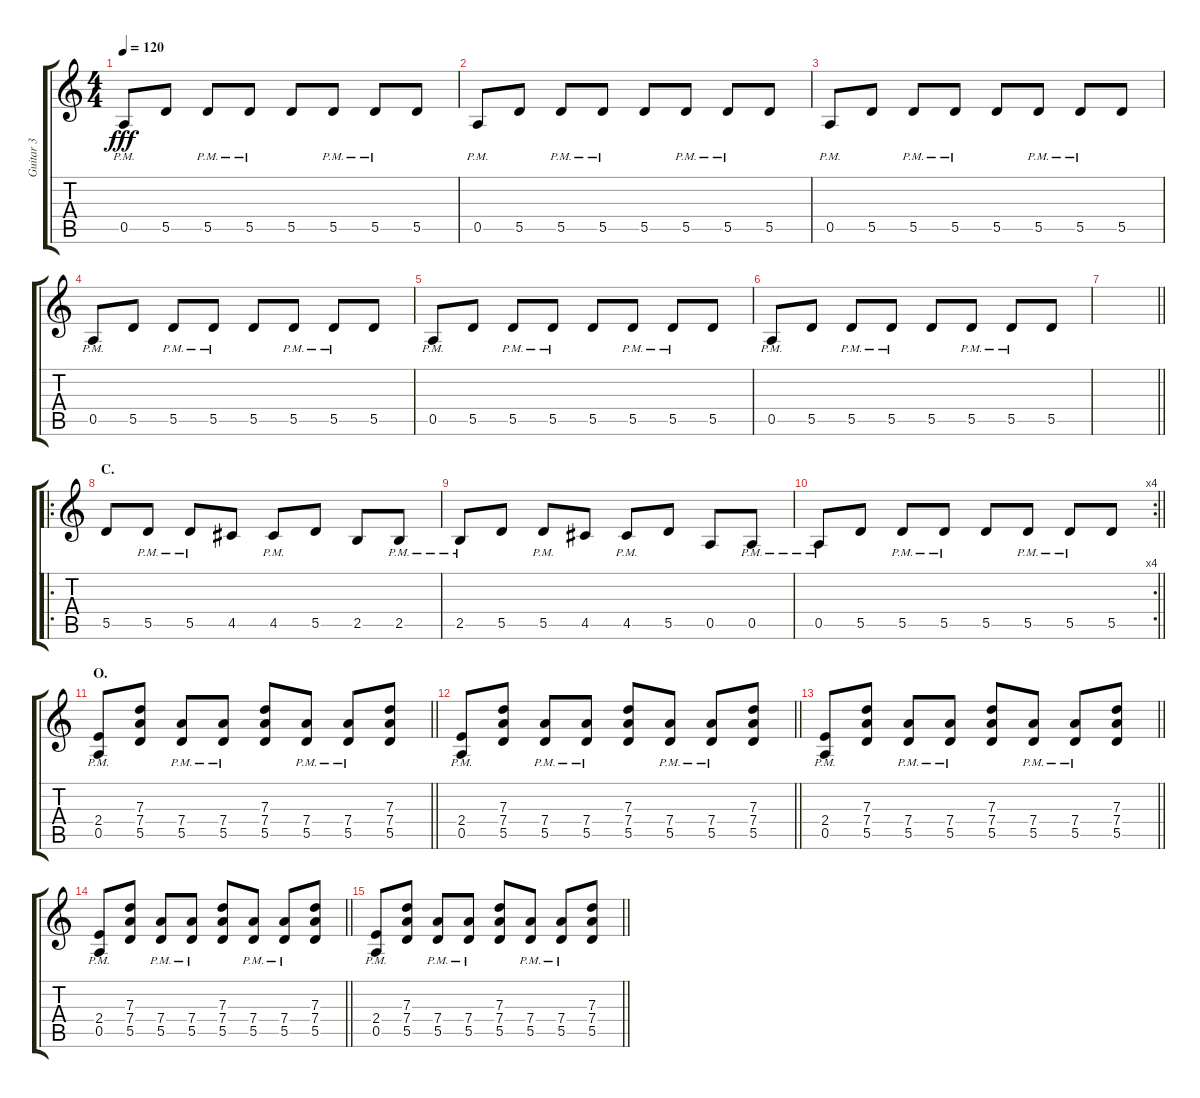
\track ("Guitar 3" "Guitar 3") {instrument overdrivenguitar}
\staff {score tabs}
\tuning (E4 B3 G3 D3 A2 E2) {hide}
\ts (4 4)
\tempo 120
\clef g2
\ks c
0.5{pm}.8{dy fff} 5.5.8 5.5{pm}.8 5.5{pm}.8 5.5.8 5.5{pm}.8 5.5{pm}.8 5.5.8 |
0.5{pm}.8 5.5.8 5.5{pm}.8 5.5{pm}.8 5.5.8 5.5{pm}.8 5.5{pm}.8 5.5.8 |
0.5{pm}.8 5.5.8 5.5{pm}.8 5.5{pm}.8 5.5.8 5.5{pm}.8 5.5{pm}.8 5.5.8 |
0.5{pm}.8 5.5.8 5.5{pm}.8 5.5{pm}.8 5.5.8 5.5{pm}.8 5.5{pm}.8 5.5.8 |
0.5{pm}.8 5.5.8 5.5{pm}.8 5.5{pm}.8 5.5.8 5.5{pm}.8 5.5{pm}.8 5.5.8 |
0.5{pm}.8 5.5.8 5.5{pm}.8 5.5{pm}.8 5.5.8 5.5{pm}.8 5.5{pm}.8 5.5.8 |
\barLineRight lightlight
|
\ro
\section ("" "C.")
5.5.8{volume 13} 5.5{pm}.8 5.5{pm}.8 4.5.8 4.5{pm}.8 5.5.8 2.5.8 2.5{pm}.8 |
2.5{pm}.8 5.5.8 5.5{pm}.8 4.5.8 4.5{pm}.8 5.5.8 0.5.8 0.5{pm}.8 |
\rc 4
\barLineRight lightlight
0.5{pm}.8 5.5.8 5.5{pm}.8 5.5{pm}.8 5.5.8 5.5{pm}.8 5.5{pm}.8 5.5.8 |
\section ("" "O.")
\barLineRight lightlight
(2.4{pm} 0.5{pm}).8 (7.3 7.4 5.5).8 (7.4{pm} 5.5{pm}).8 (7.4{pm} 5.5{pm}).8 (7.3 7.4 5.5).8 (7.4{pm} 5.5{pm}).8 (7.4{pm} 5.5{pm}).8 (7.3 7.4 5.5).8 |
\barLineRight lightlight
(2.4{pm} 0.5{pm}).8 (7.3 7.4 5.5).8 (7.4{pm} 5.5{pm}).8 (7.4{pm} 5.5{pm}).8 (7.3 7.4 5.5).8 (7.4{pm} 5.5{pm}).8 (7.4{pm} 5.5{pm}).8 (7.3 7.4 5.5).8 |
\barLineRight lightlight
(2.4{pm} 0.5{pm}).8 (7.3 7.4 5.5).8 (7.4{pm} 5.5{pm}).8 (7.4{pm} 5.5{pm}).8 (7.3 7.4 5.5).8 (7.4{pm} 5.5{pm}).8 (7.4{pm} 5.5{pm}).8 (7.3 7.4 5.5).8 |
\barLineRight lightlight
(2.4{pm} 0.5{pm}).8 (7.3 7.4 5.5).8 (7.4{pm} 5.5{pm}).8 (7.4{pm} 5.5{pm}).8 (7.3 7.4 5.5).8 (7.4{pm} 5.5{pm}).8 (7.4{pm} 5.5{pm}).8 (7.3 7.4 5.5).8 |
\barLineRight lightlight
(2.4{pm} 0.5{pm}).8 (7.3 7.4 5.5).8 (7.4{pm} 5.5{pm}).8 (7.4{pm} 5.5{pm}).8 (7.3 7.4 5.5).8 (7.4{pm} 5.5{pm}).8 (7.4{pm} 5.5{pm}).8 (7.3 7.4 5.5).8
